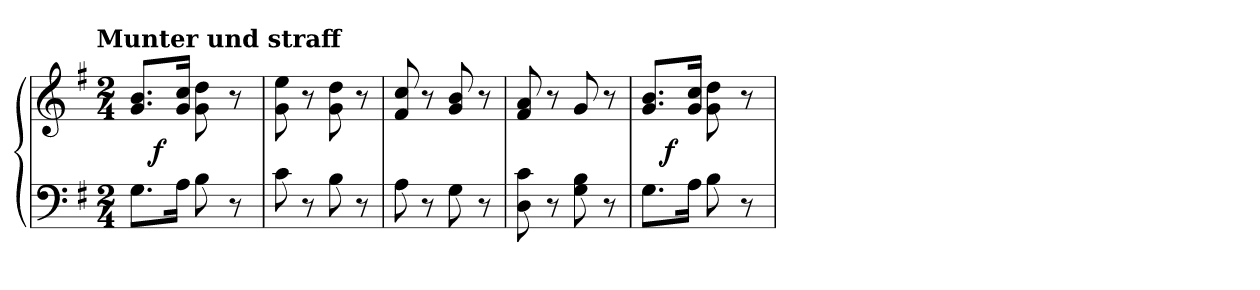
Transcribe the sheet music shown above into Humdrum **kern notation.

**kern	**kern	**dynam
*part1	*part1	*part1
*staff2	*staff1	*staff1/2
*clefF4	*clefG2	*
*k[f#]	*k[f#]	*
*G:	*G:	*
!!LO:TX:omd:t=Munter und straff
*M2/4	*M2/4	*
*MM112	*MM112	*
=1	=1	=1
*	*^	*
8.G\L	8.g/ 8.b/L	16.ryy	.
.	.	4ryy	f
16A\Jk	16g/ 16cc/Jk	.	.
8B\	8g\ 8dd\	.	.
.	.	8ryy	.
8r	8r	.	.
.	.	32ryy	.
*	*v	*v	*
=2	=2	=2
8c\	8g\ 8ee\	.
8r	8r	.
8B\	8g\ 8dd\	.
8r	8r	.
=3	=3	=3
8A\	8f#/ 8cc/	.
8r	8r	.
8G\	8g/ 8b/	.
8r	8r	.
=4	=4	=4
8D\ 8c\	8f#/ 8a/	.
8r	8r	.
8G\ 8B\	8g/	.
8r	8r	.
=5	=5	=5
*	*^	*
8.G\L	8.g/ 8.b/L	16.ryy	.
.	.	4ryy	f
16A\Jk	16g/ 16cc/Jk	.	.
8B\	8g\ 8dd\	.	.
.	.	8ryy	.
8r	8r	.	.
.	.	32ryy	.
*	*v	*v	*
=	=	=
*-	*-	*-
